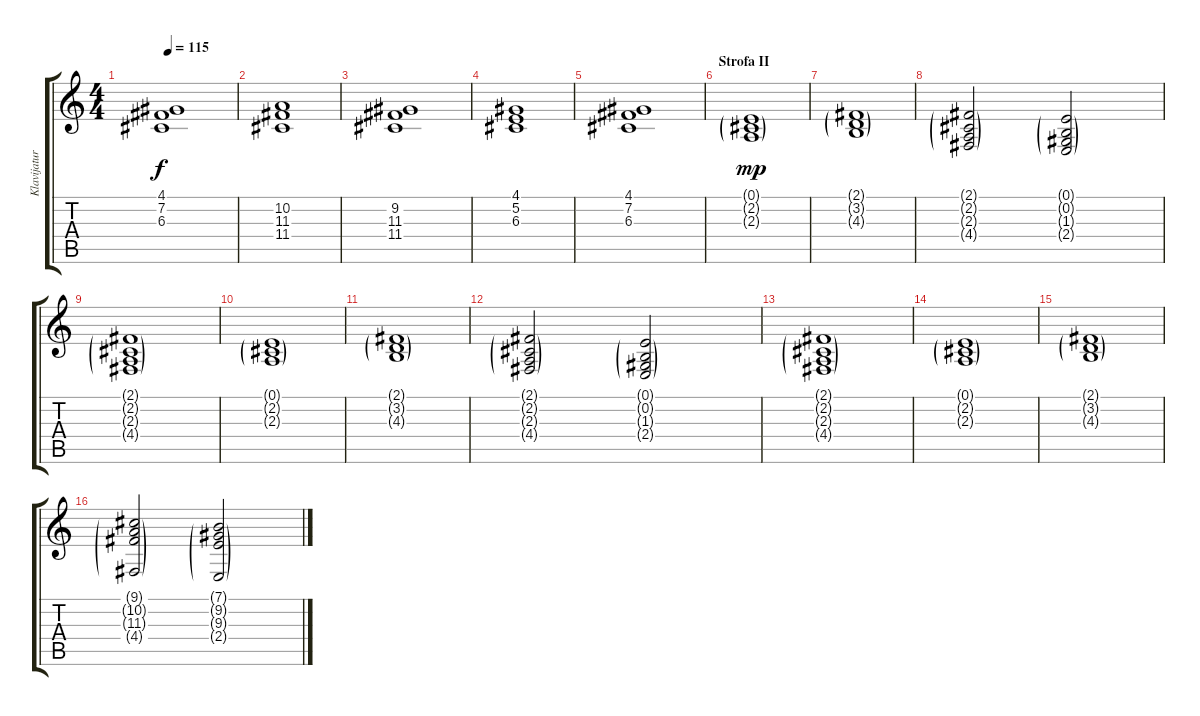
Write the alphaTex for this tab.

\track ("Klavijature (1)" "Klavijatur") {instrument stringensemble1}
\staff {score tabs}
\tuning (E4 B3 G3 D3 A2 E2) {hide}
\ts (4 4)
\tempo 115
\clef g2
\ks c
(4.1 7.2 6.3).1{dy f} |
(10.2 11.3 11.4).1 |
(9.2 11.3 11.4).1 |
(4.1 5.2 6.3).1 |
(4.1 7.2 6.3).1 |
\section ("" "Strofa II")
(0.1{g} 2.2{g} 2.3{g}).1{dy mp} |
(2.1{g} 3.2{g} 4.3{g}).1 |
(2.1{g} 2.2{g} 2.3{g} 4.4{g}).2 (0.1{g} 0.2{g} 1.3{g} 2.4{g}).2 |
(2.1{g} 2.2{g} 2.3{g} 4.4{g}).1 |
(0.1{g} 2.2{g} 2.3{g}).1 |
(2.1{g} 3.2{g} 4.3{g}).1 |
(2.1{g} 2.2{g} 2.3{g} 4.4{g}).2 (0.1{g} 0.2{g} 1.3{g} 2.4{g}).2 |
(2.1{g} 2.2{g} 2.3{g} 4.4{g}).1 |
(0.1{g} 2.2{g} 2.3{g}).1 |
(2.1{g} 3.2{g} 4.3{g}).1 |
(9.1{g} 10.2{g} 11.3{g} 4.4{g}).2 (7.1{g} 9.2{g} 9.3{g} 2.4{g}).2
